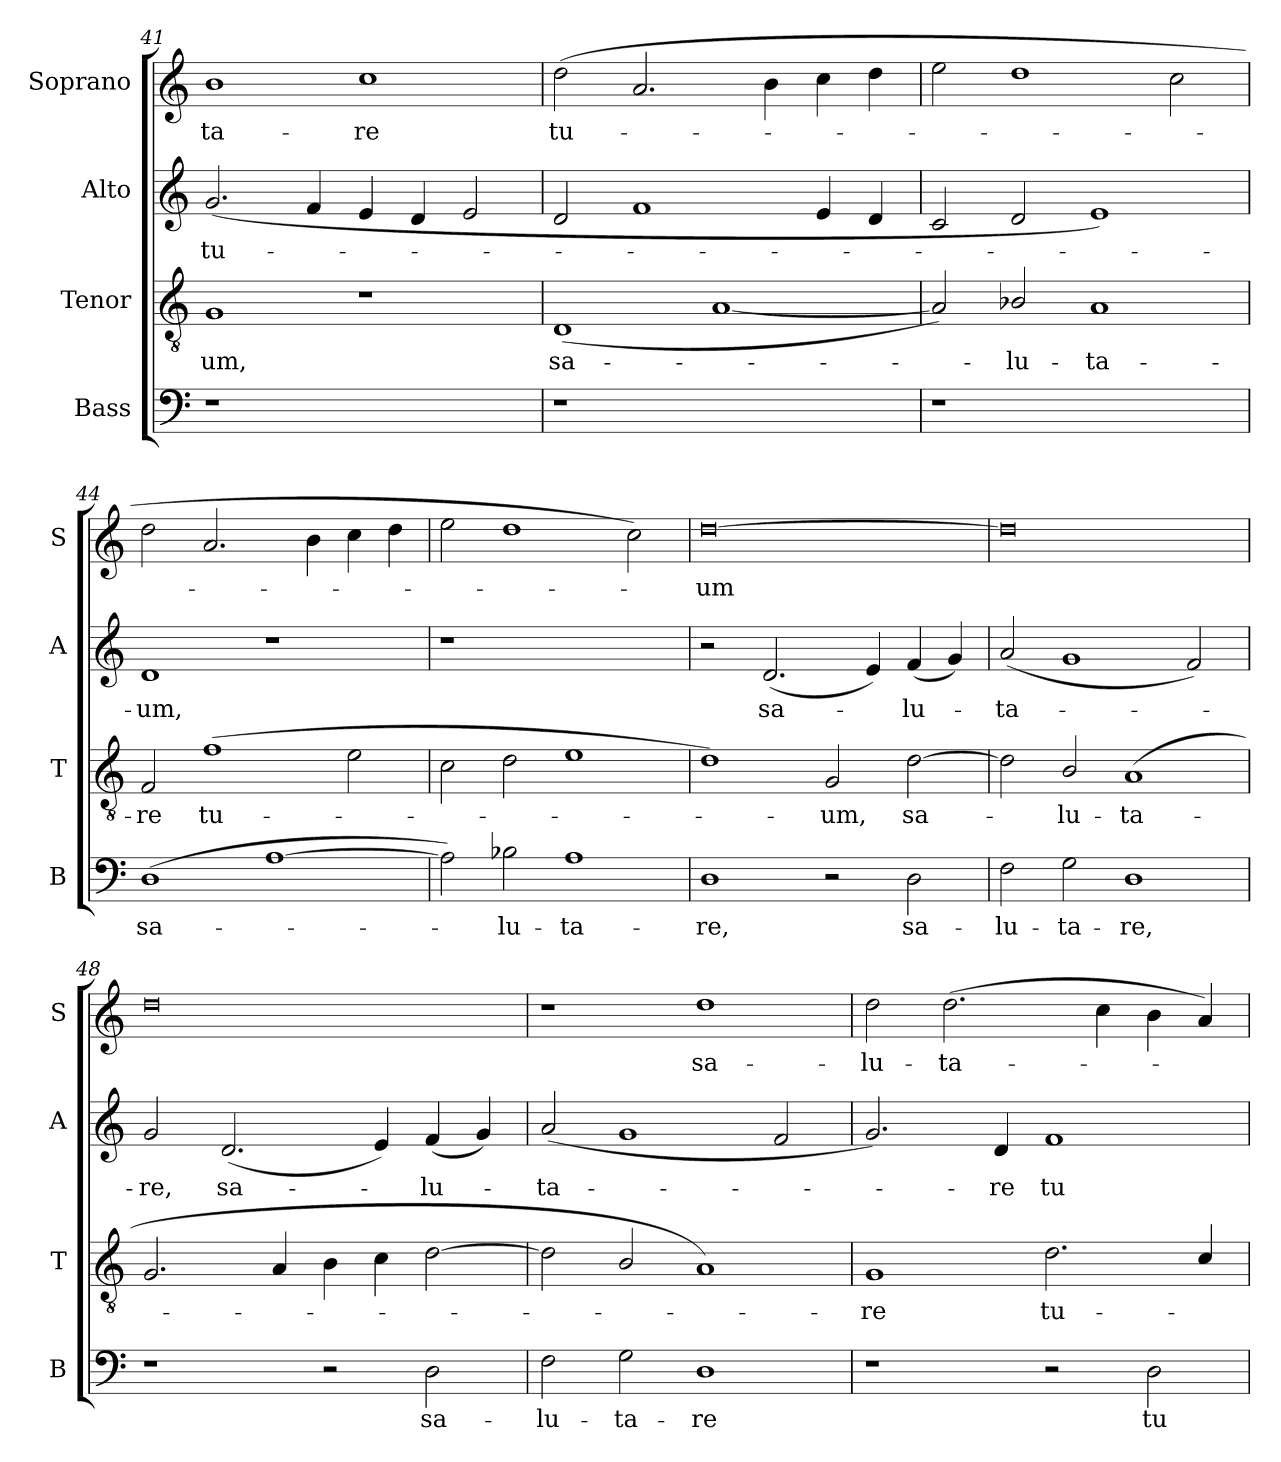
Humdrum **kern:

**kern	**text	**kern	**text	**kern	**text	**kern	**text
*part4	*part4	*part3	*part3	*part2	*part2	*part1	*part1
*staff4	*staff4	*staff3	*staff3	*staff2	*staff2	*staff1	*staff1
*I"Bass	*	*I"Tenor	*	*I"Alto	*	*I"Soprano	*
*I'B	*	*I'T	*	*I'A	*	*I'S	*
*clefF4	*	*clefGv2	*	*clefG2	*	*clefG2	*
*k[]	*	*k[]	*	*k[]	*	*k[]	*
=41	=41	=41	=41	=41	=41	=41	=41
!	!	!	!LO:LY:b	!	!LO:LY:b	!	!LO:LY:b
1r	.	1G	um,	(<2.g/	tu-	1b	-ta-
.	.	.	.	4f/	.	.	.
!	!	!	!	!	!	!	!LO:LY:b
1ryy	.	1r	.	4e/	.	1cc	-re
.	.	.	.	4d/	.	.	.
.	.	.	.	2e/	.	.	.
=42	=42	=42	=42	=42	=42	=42	=42
!	!	!	!LO:LY:b	!	!	!	!LO:LY:b
1r	.	(<1D	sa-	2d/	.	(>2dd\	tu-
.	.	.	.	1f	.	2.a/	.
1ryy	.	[1A	.	.	.	.	.
.	.	.	.	.	.	4b\	.
.	.	.	.	4e/	.	4cc\	.
.	.	.	.	4d/	.	4dd\	.
=43	=43	=43	=43	=43	=43	=43	=43
1r	.	2A/])	.	2c/	.	2ee\	.
!	!	!	!LO:LY:b	!	!	!	!
.	.	2B-X/	lu-	2d/	.	1dd	.
!	!	!	!LO:LY:b	!	!	!	!
1ryy	.	1A	-ta-	1e)	.	.	.
.	.	.	.	.	.	2cc\	.
=44	=44	=44	=44	=44	=44	=44	=44
!	!LO:LY:b	!	!LO:LY:b	!	!LO:LY:b	!	!
(>1D	sa-	2F/	-re	1d	um,	2dd\	.
!	!	!	!LO:LY:b	!	!	!	!
.	.	(>1f	tu-	.	.	2.a/	.
[1A	.	.	.	1r	.	.	.
.	.	.	.	.	.	4b\	.
.	.	2e\	.	.	.	4cc\	.
.	.	.	.	.	.	4dd\	.
=45	=45	=45	=45	=45	=45	=45	=45
2A\])	.	2c\	.	1r	.	2ee\	.
!	!LO:LY:b	!	!	!	!	!	!
2B-X\	lu-	2d\	.	.	.	1dd	.
!	!LO:LY:b	!	!	!	!	!	!
1A	-ta-	1e	.	1ryy	.	.	.
.	.	.	.	.	.	2cc\)	.
=46	=46	=46	=46	=46	=46	=46	=46
!	!LO:LY:b	!	!	!	!	!	!LO:LY:b
1D	-re,	1d)	.	2r	.	[0dd	um
!	!	!	!	!	!LO:LY:b	!	!
.	.	.	.	(<2.d/	sa-	.	.
!	!	!	!LO:LY:b	!	!	!	!
2r	.	2G/	um,	.	.	.	.
.	.	.	.	4e/)	.	.	.
!	!LO:LY:b	!	!LO:LY:b	!	!LO:LY:b	!	!
2D\	sa-	[2d\	sa-	(<4f/	lu-	.	.
.	.	.	.	4g/)	.	.	.
!!LO:PB:g=z
=47	=47	=47	=47	=47	=47	=47	=47
!	!LO:LY:b	!	!	!	!LO:LY:b	!	!
2F\	-lu-	2d\]	.	(<2a/	ta-	0dd]	.
!	!LO:LY:b	!	!LO:LY:b	!	!	!	!
2G\	-ta-	2B/	lu-	1g	.	.	.
!	!LO:LY:b	!	!LO:LY:b	!	!	!	!
1D	-re,	(<1A	-ta-	.	.	.	.
.	.	.	.	2f/)	.	.	.
!!LO:LB:g=z
=48	=48	=48	=48	=48	=48	=48	=48
!	!	!	!	!	!LO:LY:b	!	!
1r	.	2.G/	.	2g/	re,	0dd	.
!	!	!	!	!	!LO:LY:b	!	!
.	.	.	.	(<2.d/	sa-	.	.
.	.	4A/	.	.	.	.	.
2r	.	4B\	.	.	.	.	.
.	.	4c\	.	4e/)	.	.	.
!	!LO:LY:b	!	!	!	!LO:LY:b	!	!
2D\	sa-	[2d\	.	(<4f/	lu-	.	.
.	.	.	.	4g/)	.	.	.
=49	=49	=49	=49	=49	=49	=49	=49
!	!LO:LY:b	!	!	!	!LO:LY:b	!	!
2F\	-lu-	2d\]	.	(<2a/	ta-	1r	.
!	!LO:LY:b	!	!	!	!	!	!
2G\	-ta-	2B/	.	1g	.	.	.
!	!LO:LY:b	!	!	!	!	!	!LO:LY:b
1D	-re	1A)	.	.	.	1dd	sa-
.	.	.	.	2f/	.	.	.
=50	=50	=50	=50	=50	=50	=50	=50
!	!	!	!LO:LY:b	!	!	!	!LO:LY:b
1r	.	1G	re	2.g/)	.	2dd\	-lu-
!	!	!	!	!	!	!	!LO:LY:b
.	.	.	.	.	.	(>2.dd\	-ta-
!	!	!	!	!	!LO:LY:b	!	!
.	.	.	.	4d/	re	.	.
!	!	!	!LO:LY:b	!	!LO:LY:b	!	!
2r	.	2.d\	tu-	1f	tu-	.	.
.	.	.	.	.	.	4cc\	.
!	!LO:LY:b	!	!	!	!	!	!
2D\	tu-	.	.	.	.	4b\	.
.	.	4c/	.	.	.	4a/)	.
=	=	=	=	=	=	=	=
*-	*-	*-	*-	*-	*-	*-	*-
